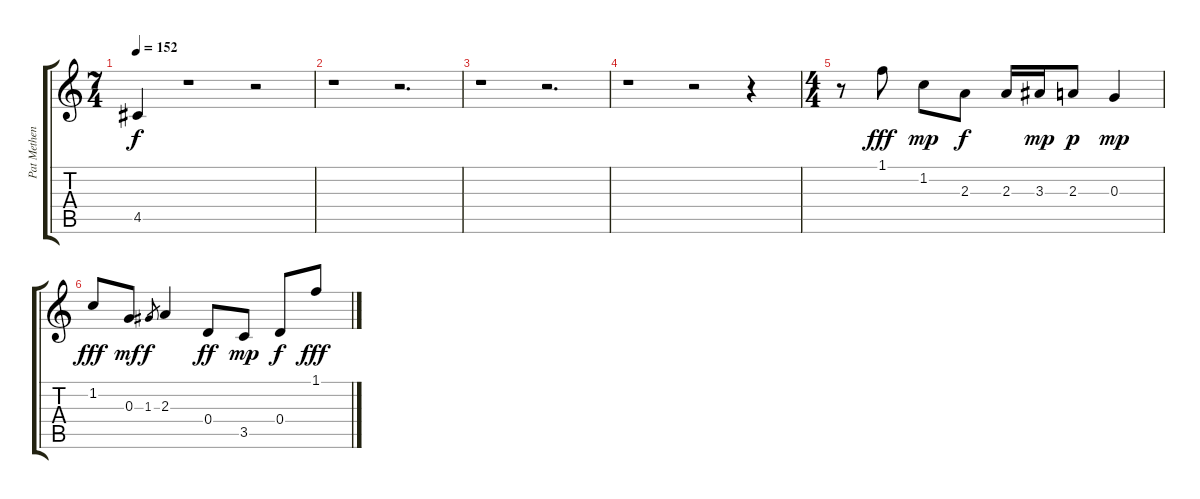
\track ("Pat Metheny" "Pat Methen") {instrument electricguitarjazz}
\staff {score tabs}
\tuning (E4 B3 G3 D3 A2 E2) {hide}
\ts (7 4)
\tempo 152
\clef g2
\ks c
4.5.4{dy f} r.1 r.2 |
r.1 r.2{d} |
r.1 r.2{d} |
r.1 r.2 r.4 |
\ts (4 4)
r.8 1.1.8{dy fff} 1.2.8{dy mp} 2.3.8{dy f} 2.3.16 3.3.16{dy mp} 2.3.8{dy p} 0.3.4{dy mp} |
1.2.8{dy fff} 0.3.8{dy mf} 1.3.8{gr dy f} 2.3.4 0.4.8{dy ff} 3.5.8{dy mp} 0.4.8{dy f} 1.1.8{dy fff}
